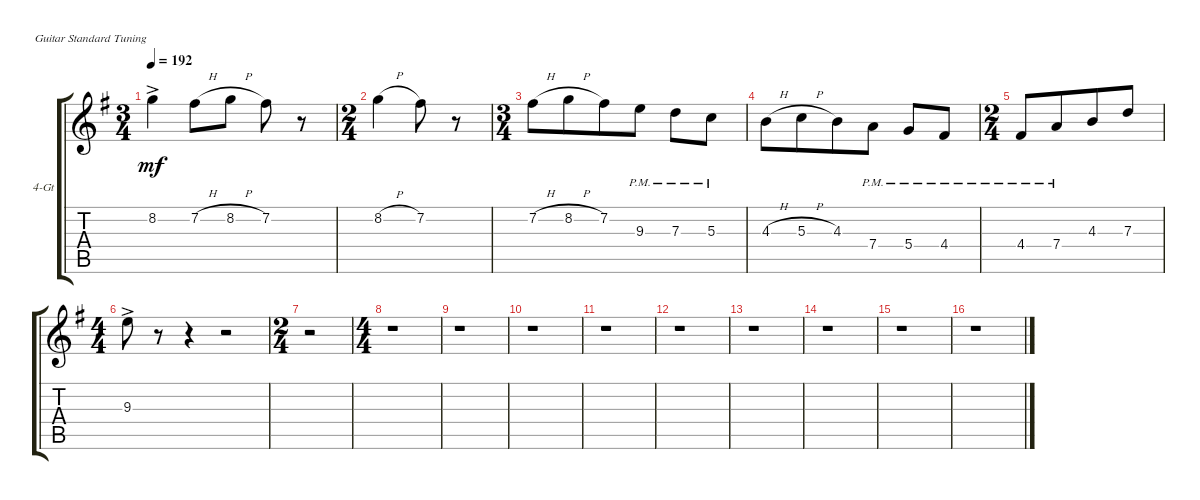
\bracketExtendMode groupsimilarinstruments
\firstSystemTrackNameOrientation horizontal
\otherSystemsTrackNameOrientation horizontal
\track ("4-Gt" "4-Gt") {instrument electricguitarclean}
\staff {score tabs}
\tuning (E4 B3 G3 D3 A2 E2)
\ts (3 4)
\tempo 192
\clef g2
\scale
1.05549
\ks g
8.2{ac}.4{dy mf} 7.2{h}.8 8.2{h}.8 7.2.8 r.8 |
\ts (2 4)
\beaming (8 4 4)
\scale
0.944515 8.2{h}.4 7.2.8 r.8 |
\ts (3 4)
\beaming (8 4 4)
\scale
1.08575 7.2{h}.8 8.2{h}.8 7.2.8 9.3{pm}.8 7.3{pm}.8 5.3{pm}.8 |
\scale
0.91425 4.3{h}.8 5.3{h}.8 4.3.8 7.4{pm}.8 5.4{pm}.8 4.4{pm}.8 |
\ts (2 4)
\beaming (8 4 4)
\scale
1.08575 4.4{pm}.8 7.4{pm}.8 4.3.8 7.3.8 |
\ts (4 4)
\beaming (8 4 4)
\scale
0.91425 9.3{ac}.8 r.8 r.4 r.2 |
\ts (2 4)
\beaming (8 4 4)
\scale
1.08575 r.2 |
\ts (4 4)
\beaming (8 4 4)
\scale
0.91425 r.1 |
\scale
1.05549 r.1 |
\scale
0.944515 r.1 |
\scale
1.05549 r.1 |
\scale
0.944515 r.1 |
\scale
1.05549 r.1 |
\scale
0.944515 r.1 |
\scale
1.05549 r.1 |
\scale
0.944515 r.1
